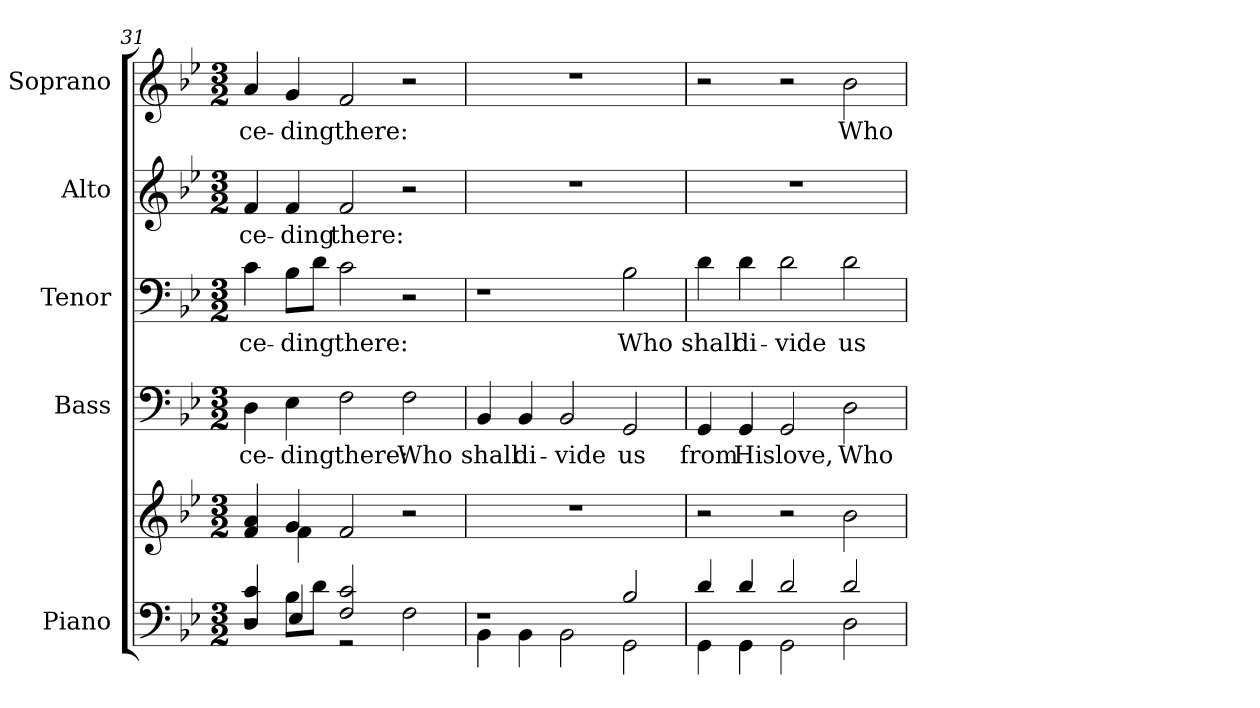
**kern	**kern	**kern	**text	**kern	**text	**kern	**text	**kern	**text
*part5	*part5	*part4	*part4	*part3	*part3	*part2	*part2	*part1	*part1
*staff6	*staff5	*staff4	*staff4	*staff3	*staff3	*staff2	*staff2	*staff1	*staff1
*I"Piano	*	*I"Bass	*	*I"Tenor	*	*I"Alto	*	*I"Soprano	*
*I'Pno.	*	*I'B.	*	*I'T.	*	*I'A.	*	*I'S.	*
*clefF4	*clefG2	*clefF4	*	*clefF4	*	*clefG2	*	*clefG2	*
*k[b-e-]	*k[b-e-]	*k[b-e-]	*	*k[b-e-]	*	*k[b-e-]	*	*k[b-e-]	*
*g:	*g:	*g:	*	*g:	*	*g:	*	*g:	*
*M3/2	*M3/2	*M3/2	*	*M3/2	*	*M3/2	*	*M3/2	*
=31	=31	=31	=31	=31	=31	=31	=31	=31	=31
*^	*^	*	*	*	*	*	*	*	*
*	*^	*	*	*	*	*	*	*	*	*	*
!	!	!	!	!	!	!LO:LY:b:color=#000000	!	!	!	!	!	!
!	!	!	!	!	!	!	!	!LO:LY:b:color=#000000	!	!	!	!
!	!	!	!	!	!	!	!	!	!	!LO:LY:b:color=#000000	!	!
!	!	!	!	!	!	!	!	!	!	!	!	!LO:LY:b:color=#000000
4Di/ 4ci	2r	4ryy	4fi/ 4ai	4ryy	4Di\	-ce-	4ci\	-ce-	4fi/	-ce-	4ai/	-ce-
!	!	!	!	!	!	!LO:LY:b:color=#000000	!	!	!	!	!	!
!	!	!	!	!	!	!	!	!LO:LY:b:color=#000000	!	!	!	!
!	!	!	!	!	!	!	!	!	!	!LO:LY:b:color=#000000	!	!
!	!	!	!	!	!	!	!	!	!	!	!	!LO:LY:b:color=#000000
8B-i\L	.	4E-i/	4gi/	4fi\	4E-i\	-ding	8B-i\L	-ding	4fi/	-ding	4gi/	-ding
8di\J	.	.	.	.	.	.	8di\J	.	.	.	.	.
!	!	!	!	!	!	!LO:LY:b:color=#000000	!	!	!	!	!	!
!	!	!	!	!	!	!	!	!LO:LY:b:color=#000000	!	!	!	!
!	!	!	!	!	!	!	!	!	!	!LO:LY:b:color=#000000	!	!
!	!	!	!	!	!	!	!	!	!	!	!	!LO:LY:b:color=#000000
2Fi/ 2ci	2r	2ryy	2fi/	2ryy	2Fi\	there:	2ci\	there:	2fi/	there:	2fi/	there:
!	!	!	!	!	!	!LO:LY:b:color=#000000	!	!	!	!	!	!
2ryy	2Fi\	2ryy	2r	2ryy	2Fi\	Who	2r	.	2r	.	2r	.
=32	=32	=32	=32	=32	=32	=32	=32	=32	=32	=32	=32	=32
!	!	!	!LO:N:vis=1	!	!	!	!	!	!	!	!	!
*	*v	*v	*	*	*	*	*	*	*	*	*	*
*	*	*v	*v	*	*	*	*	*	*	*	*
*	*^	*^	*	*	*	*	*	*	*	*
!	!	!	!	!	!	!LO:LY:b:color=#000000	!	!	!LO:N:vis=1	!	!LO:N:vis=1	!
*	*v	*v	*	*	*	*	*	*	*	*	*	*
*	*	*v	*v	*	*	*	*	*	*	*	*
1r	4BB-i\	1.r	4BB-i/	shall	1r	.	1.r	.	1.r	.
!	!	!	!	!LO:LY:b:color=#000000	!	!	!	!	!	!
.	4BB-i\	.	4BB-i/	di-	.	.	.	.	.	.
!	!	!	!	!LO:LY:b:color=#000000	!	!	!	!	!	!
.	2BB-i\	.	2BB-i/	-vide	.	.	.	.	.	.
!	!	!	!	!LO:LY:b:color=#000000	!	!	!	!	!	!
!	!	!	!	!	!	!LO:LY:b:color=#000000	!	!	!	!
2B-i/	2GGi\	.	2GGi/	us	2B-i\	Who	.	.	.	.
=33	=33	=33	=33	=33	=33	=33	=33	=33	=33	=33
!	!	!	!	!LO:LY:b:color=#000000	!	!	!	!	!	!
!	!	!	!	!	!	!LO:LY:b:color=#000000	!LO:N:vis=1	!	!	!
4di/	4GGi\	2r	4GGi/	from	4di\	shall	1.r	.	2r	.
!	!	!	!	!LO:LY:b:color=#000000	!	!	!	!	!	!
!	!	!	!	!	!	!LO:LY:b:color=#000000	!	!	!	!
4di/	4GGi\	.	4GGi/	His	4di\	di-	.	.	.	.
!	!	!	!	!LO:LY:b:color=#000000	!	!	!	!	!	!
!	!	!	!	!	!	!LO:LY:b:color=#000000	!	!	!	!
2di/	2GGi\	2r	2GGi/	love,	2di\	-vide	.	.	2r	.
!	!	!	!	!LO:LY:b:color=#000000	!	!	!	!	!	!
!	!	!	!	!	!	!LO:LY:b:color=#000000	!	!	!	!
!	!	!	!	!	!	!	!	!	!	!LO:LY:b:color=#000000
2di/	2Di\	2b-i\	2Di\	Who	2di\	us	.	.	2b-i\	Who
*v	*v	*	*	*	*	*	*	*	*	*
=	=	=	=	=	=	=	=	=	=
*-	*-	*-	*-	*-	*-	*-	*-	*-	*-
